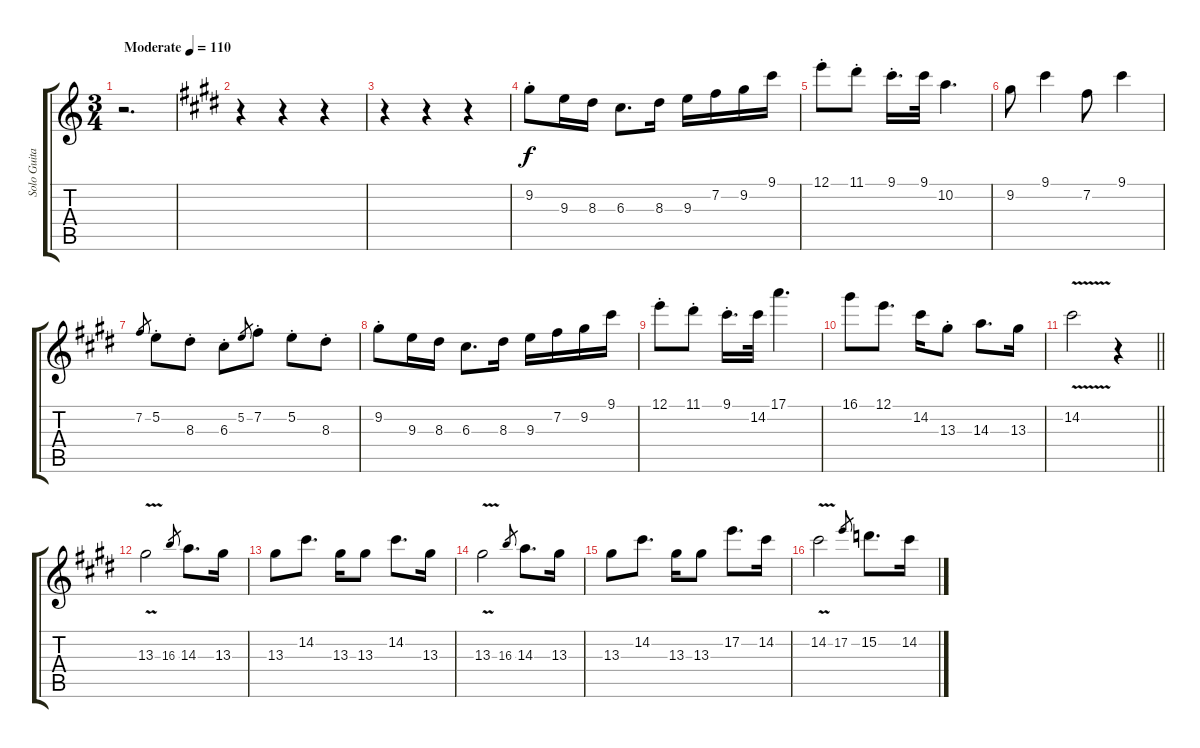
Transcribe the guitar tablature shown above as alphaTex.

\track ("Solo Guitar 1" "Solo Guita") {instrument overdrivenguitar}
\staff {score tabs}
\tuning (E4 B3 G3 D3 A2 E2) {hide}
\ts (3 4)
\tempo (110 "Moderate")
\clef g2
\ks c
r.2{d dy f instrument overdrivenguitar} |
\ks c#minor
r.4 r.4 r.4 |
r.4 r.4 r.4 |
9.2{st}.8 9.3.16 8.3.16 6.3.8{d} 8.3.16 9.3.16 7.2.16 9.2.16 9.1.16 |
12.1{st}.8 11.1{st}.8 9.1{st}.16{d} 9.1.32 10.2.4{d} |
9.2.8 9.1.4 7.2.8 9.1.4 |
7.2.8{gr} 5.2{st}.8 8.3{st}.8 6.3{st}.8 5.2.8{gr} 7.2{st}.8 5.2{st}.8 8.3{st}.8 |
9.2{st}.8 9.3.16 8.3.16 6.3.8{d} 8.3.16 9.3.16 7.2.16 9.2.16 9.1.16 |
12.1{st}.8 11.1{st}.8 9.1{st}.16{d} 14.2.32 17.1.4{d} |
16.1.8 12.1.8{d} 14.2.16 13.3{st}.8 14.3.8{d} 13.3.16 |
\barLineRight lightlight
14.2{v}.2 r.4 |
13.3{v}.2 16.3.8{gr} 14.3.8{d} 13.3.16 |
13.3.8 14.2.8{d} 13.3.16 13.3.8 14.2.8{d} 13.3.16 |
13.3{v}.2 16.3.8{gr} 14.3.8{d} 13.3.16 |
13.3.8 14.2.8{d} 13.3.16 13.3.8 17.2.8{d} 14.2.16 |
14.2{v}.2 17.2.8{gr} 15.2.8{d} 14.2.16
